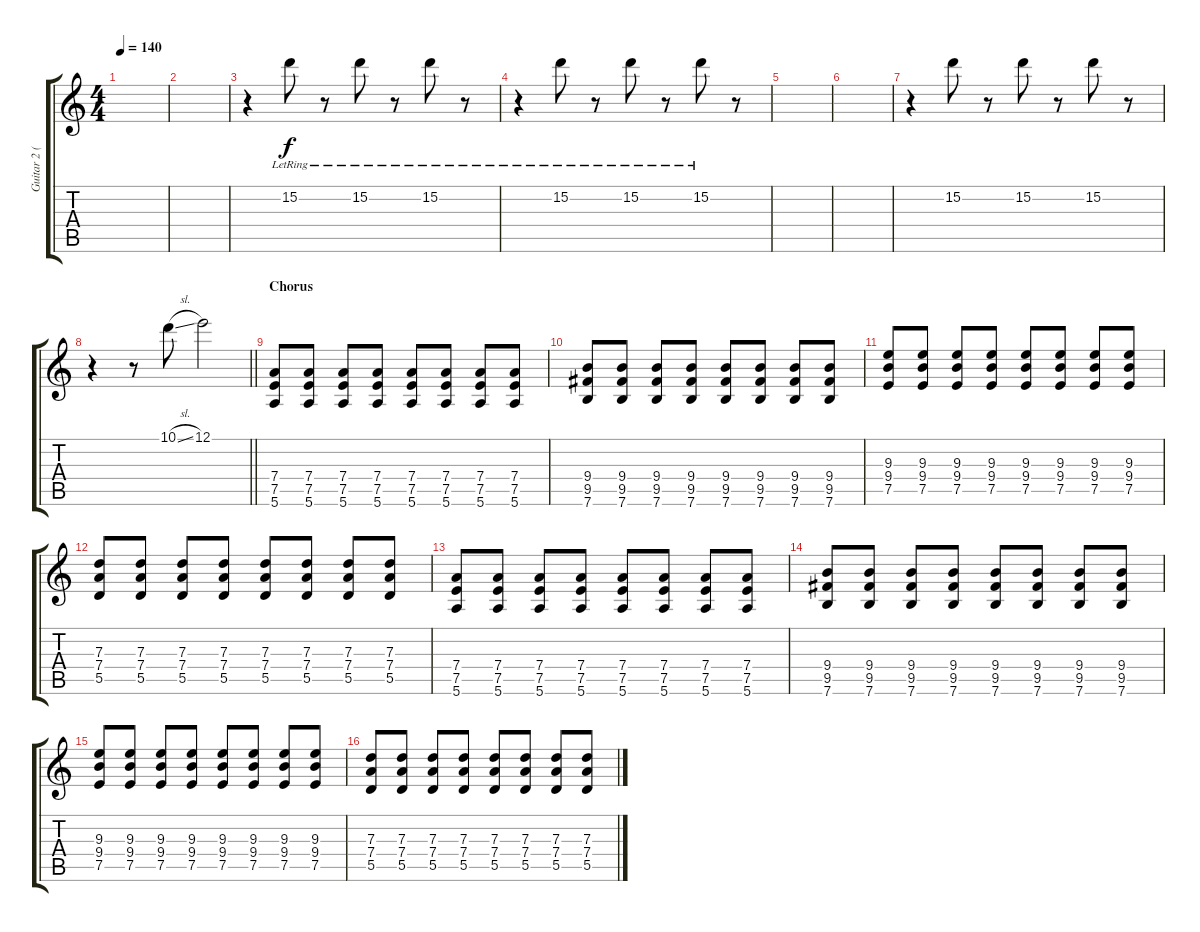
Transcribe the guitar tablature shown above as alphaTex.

\track ("Guitar 2 (Joe)" "Guitar 2 (") {instrument overdrivenguitar}
\staff {score tabs}
\tuning (E4 B3 G3 D3 A2 E2) {hide}
\ts (4 4)
\tempo 140
\clef g2
\ks c
|
|
r.4 15.2{lr}.8 r.8 15.2{lr}.8 r.8 15.2{lr}.8 r.8 |
r.4 15.2{lr}.8 r.8 15.2{lr}.8 r.8 15.2{lr}.8 r.8 |
|
|
r.4 15.2.8 r.8 15.2.8 r.8 15.2.8 r.8 |
\barLineRight lightlight
r.4{instrument overdrivenguitar} r.8 10.1{sl}.8 12.1.2 |
\section ("" "Chorus")
(7.4 7.5 5.6).8 (7.4 7.5 5.6).8 (7.4 7.5 5.6).8 (7.4 7.5 5.6).8 (7.4 7.5 5.6).8 (7.4 7.5 5.6).8 (7.4 7.5 5.6).8 (7.4 7.5 5.6).8 |
(9.4 9.5 7.6).8 (9.4 9.5 7.6).8 (9.4 9.5 7.6).8 (9.4 9.5 7.6).8 (9.4 9.5 7.6).8 (9.4 9.5 7.6).8 (9.4 9.5 7.6).8 (9.4 9.5 7.6).8 |
(9.3 9.4 7.5).8 (9.3 9.4 7.5).8 (9.3 9.4 7.5).8 (9.3 9.4 7.5).8 (9.3 9.4 7.5).8 (9.3 9.4 7.5).8 (9.3 9.4 7.5).8 (9.3 9.4 7.5).8 |
(7.3 7.4 5.5).8 (7.3 7.4 5.5).8 (7.3 7.4 5.5).8 (7.3 7.4 5.5).8 (7.3 7.4 5.5).8 (7.3 7.4 5.5).8 (7.3 7.4 5.5).8 (7.3 7.4 5.5).8 |
(7.4 7.5 5.6).8 (7.4 7.5 5.6).8 (7.4 7.5 5.6).8 (7.4 7.5 5.6).8 (7.4 7.5 5.6).8 (7.4 7.5 5.6).8 (7.4 7.5 5.6).8 (7.4 7.5 5.6).8 |
(9.4 9.5 7.6).8 (9.4 9.5 7.6).8 (9.4 9.5 7.6).8 (9.4 9.5 7.6).8 (9.4 9.5 7.6).8 (9.4 9.5 7.6).8 (9.4 9.5 7.6).8 (9.4 9.5 7.6).8 |
(9.3 9.4 7.5).8 (9.3 9.4 7.5).8 (9.3 9.4 7.5).8 (9.3 9.4 7.5).8 (9.3 9.4 7.5).8 (9.3 9.4 7.5).8 (9.3 9.4 7.5).8 (9.3 9.4 7.5).8 |
(7.3 7.4 5.5).8 (7.3 7.4 5.5).8 (7.3 7.4 5.5).8 (7.3 7.4 5.5).8 (7.3 7.4 5.5).8 (7.3 7.4 5.5).8 (7.3 7.4 5.5).8 (7.3 7.4 5.5).8
